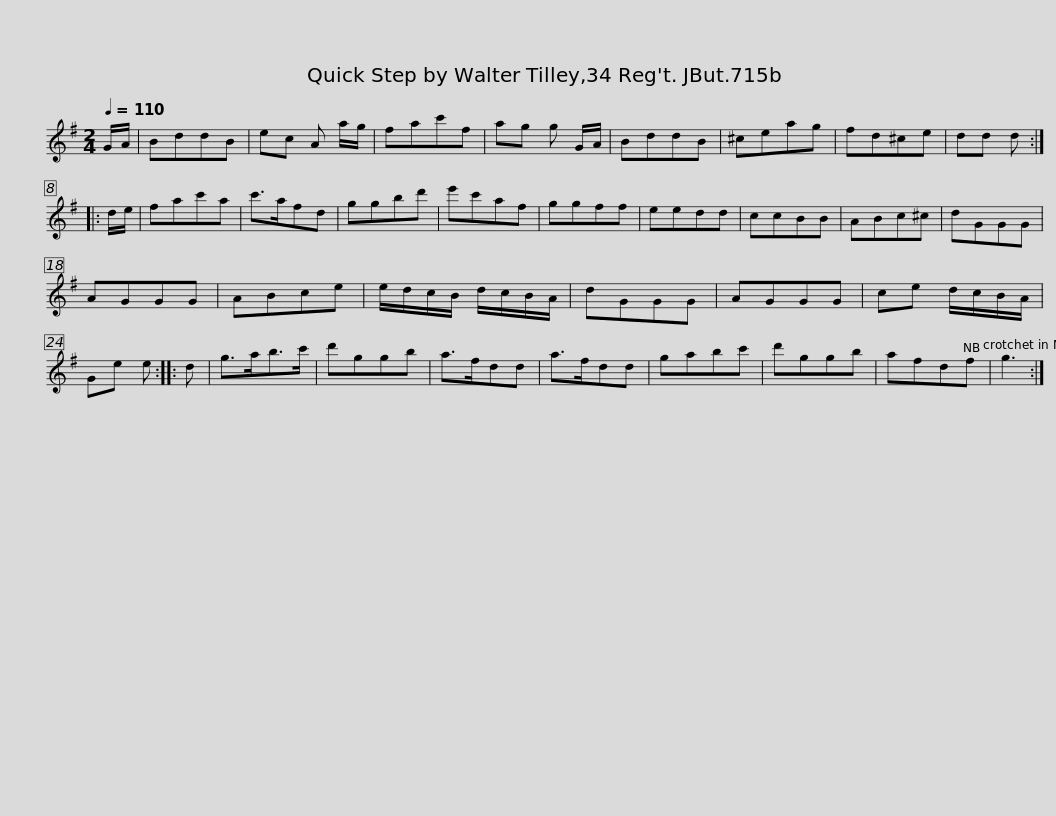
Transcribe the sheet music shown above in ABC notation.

X:1
L:1/8
Q:1/4=110
M:2/4
I:linebreak $
K:G
V:1 treble
V:1
 G/A/ | BddB | ec A a/g/ | fac'f | ag g G/A/ | %5
 BddB | ^ceag | fd^ce | dd d :: d/e/ |$ %10
 fac'a | c'>afd | ggbd' | e'c'af | ggff | %15
 eedd | ccBB | ABc^c | dGGG | AGGG |$ %20
 ABce | e/d/c/B/ d/c/B/A/ | dGGG | AGGG | ce d/c/B/A/ | %25
 Ge e :: d | g>ab>c' | d'ggb | a>fdd |$ %30
 a>fdd | gabc' | d'ggb | afdf | g3 :| %35
